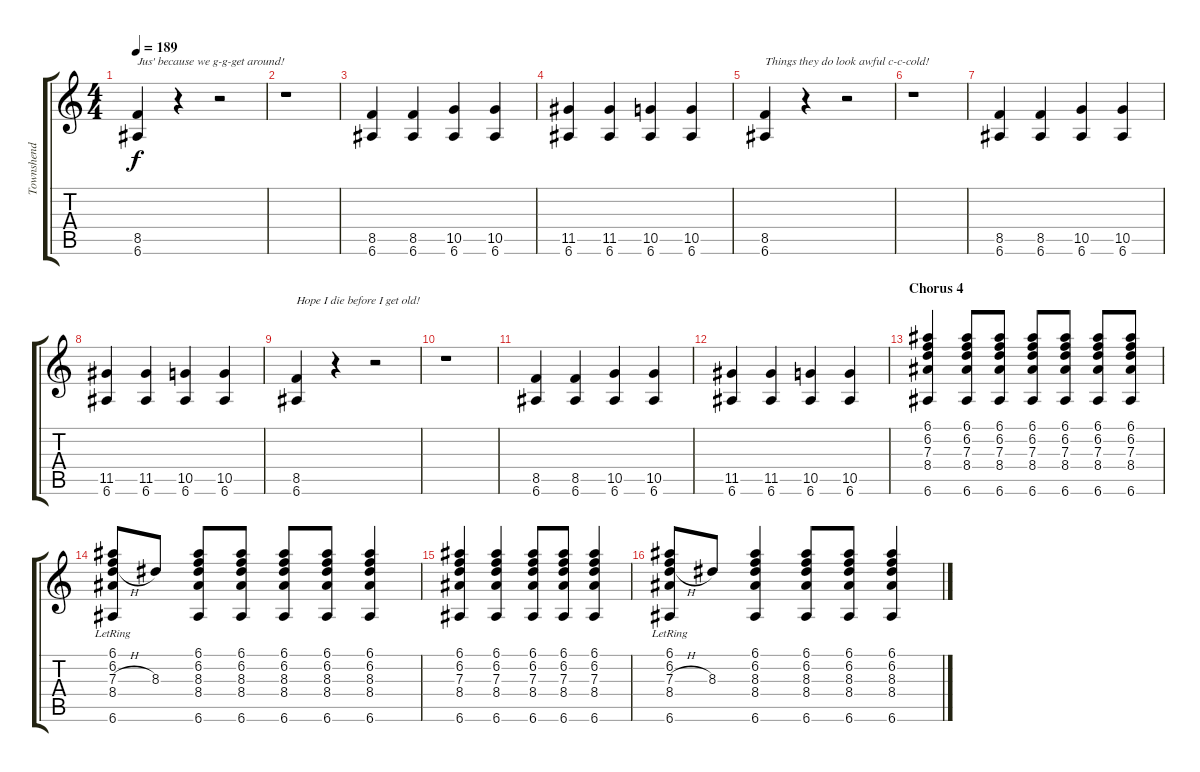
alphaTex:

\track ("Townshend Rhythm" "Townshend ") {instrument electricguitarclean}
\staff {score tabs}
\tuning (E4 B3 G3 D3 A2 E2) {hide}
\ts (4 4)
\tempo 189
\clef g2
\ks c
(8.5 6.6).4{txt "Jus' because we g-g-get around!" dy f} r.4 r.2 |
r.1 |
(8.5 6.6).4 (8.5 6.6).4 (10.5 6.6).4 (10.5 6.6).4 |
(11.5 6.6).4 (11.5 6.6).4 (10.5 6.6).4 (10.5 6.6).4 |
(8.5 6.6).4{txt "Things they do look awful c-c-cold!"} r.4 r.2 |
r.1 |
(8.5 6.6).4 (8.5 6.6).4 (10.5 6.6).4 (10.5 6.6).4 |
(11.5 6.6).4 (11.5 6.6).4 (10.5 6.6).4 (10.5 6.6).4 |
(8.5 6.6).4{txt "Hope I die before I get old!"} r.4 r.2 |
r.1 |
(8.5 6.6).4 (8.5 6.6).4 (10.5 6.6).4 (10.5 6.6).4 |
(11.5 6.6).4 (11.5 6.6).4 (10.5 6.6).4 (10.5 6.6).4 |
\section ("" "Chorus 4")
(6.1 6.2 7.3 8.4 6.6).4 (6.1 6.2 7.3 8.4 6.6).8 (6.1 6.2 7.3 8.4 6.6).8 (6.1 6.2 7.3 8.4 6.6).8 (6.1 6.2 7.3 8.4 6.6).8 (6.1 6.2 7.3 8.4 6.6).8 (6.1 6.2 7.3 8.4 6.6).8 |
(6.1{lr} 6.2{lr} 7.3{h} 8.4{lr} 6.6{lr}).8 8.3.8 (6.1 6.2 8.3 8.4 6.6).8 (6.1 6.2 8.3 8.4 6.6).8 (6.1 6.2 8.3 8.4 6.6).8 (6.1 6.2 8.3 8.4 6.6).8 (6.1 6.2 8.3 8.4 6.6).4 |
(6.1 6.2 7.3 8.4 6.6).4 (6.1 6.2 7.3 8.4 6.6).4 (6.1 6.2 7.3 8.4 6.6).8 (6.1 6.2 7.3 8.4 6.6).8 (6.1 6.2 7.3 8.4 6.6).4 |
(6.1{lr} 6.2{lr} 7.3{h} 8.4{lr} 6.6{lr}).8 8.3.8 (6.1 6.2 8.3 8.4 6.6).4 (6.1 6.2 8.3 8.4 6.6).8 (6.1 6.2 8.3 8.4 6.6).8 (6.1 6.2 8.3 8.4 6.6).4
